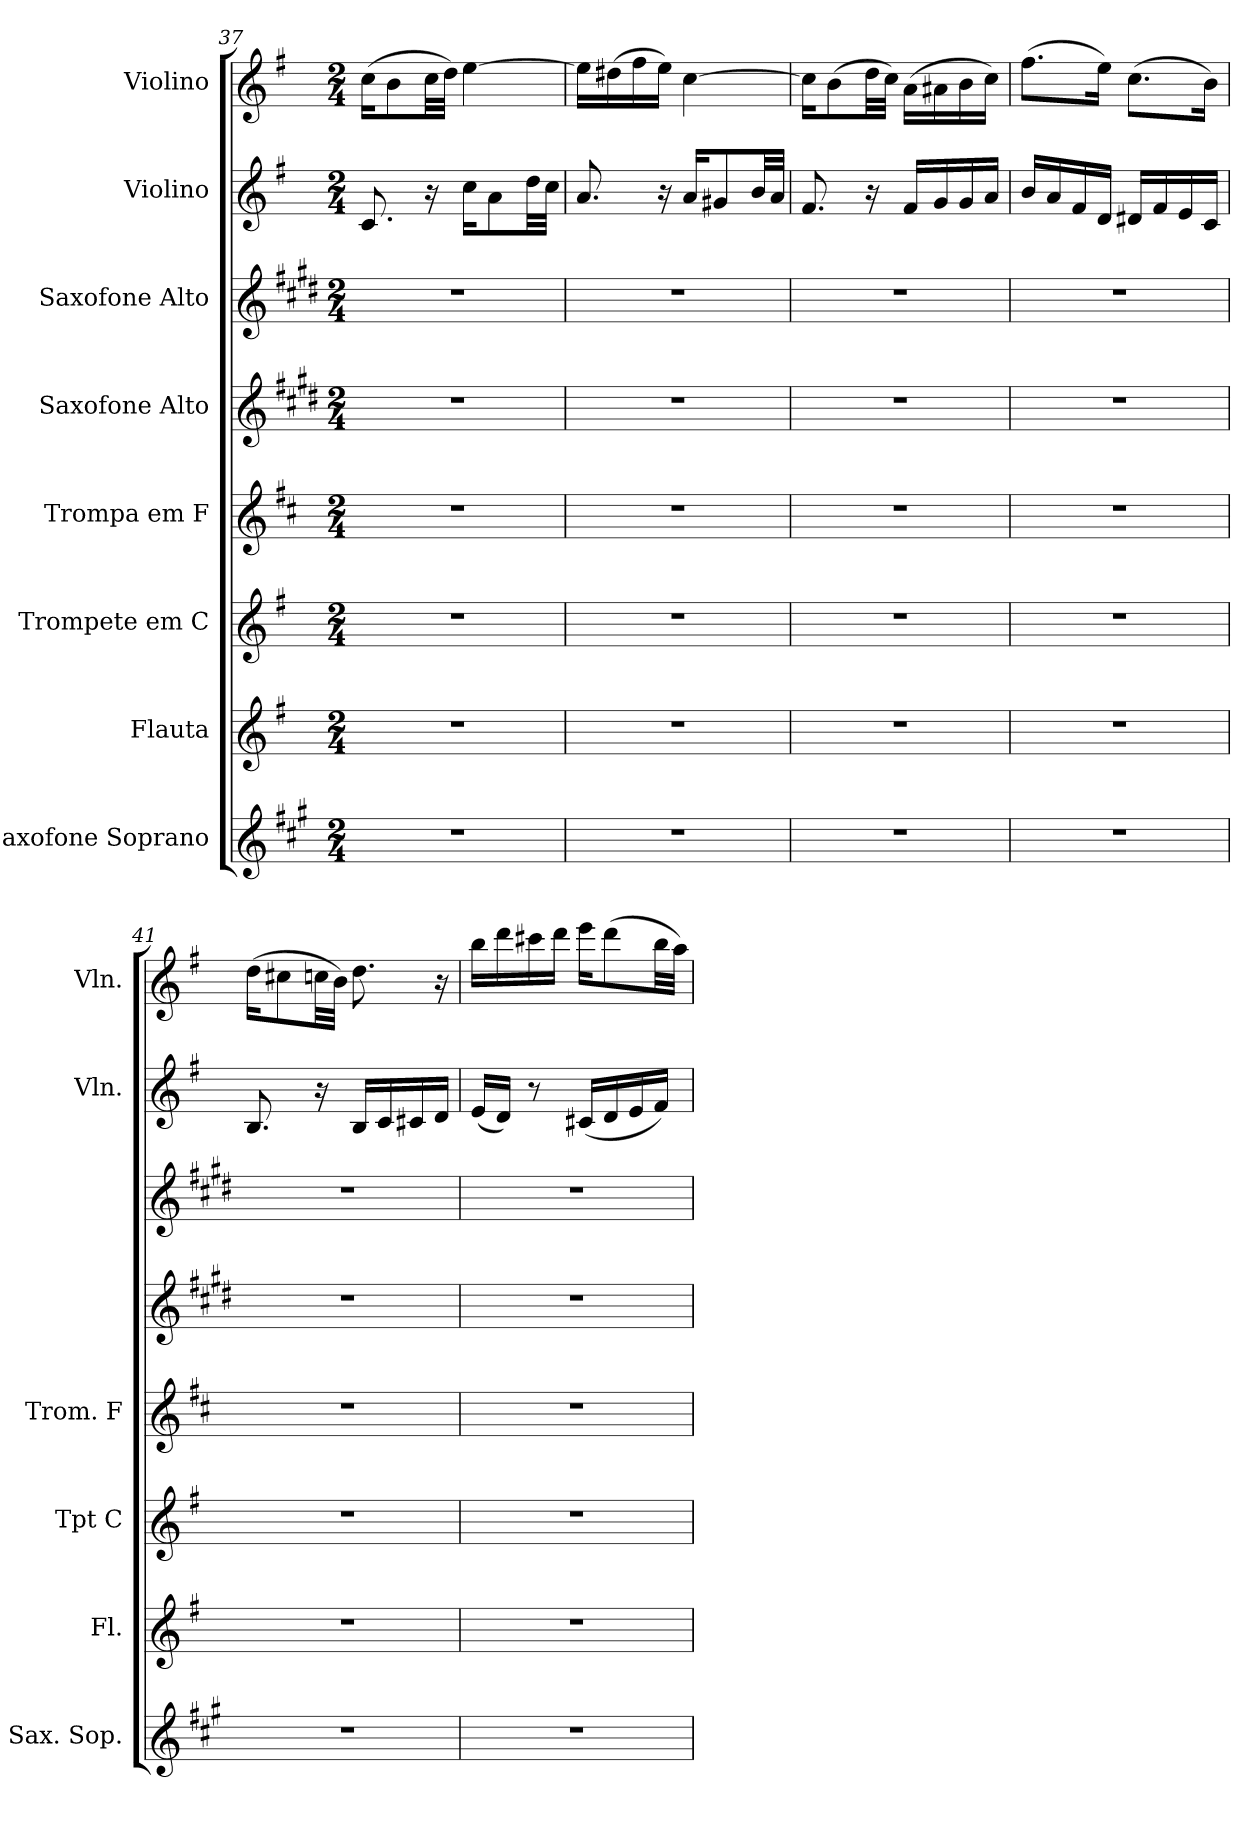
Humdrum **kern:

**kern	**kern	**kern	**kern	**kern	**kern	**kern	**kern
*part8	*part7	*part6	*part5	*part4	*part3	*part2	*part1
*staff8	*staff7	*staff6	*staff5	*staff4	*staff3	*staff2	*staff1
*I"Saxofone Soprano	*I"Flauta	*I"Trompete em C	*I"Trompa em F	*I"Saxofone Alto	*I"Saxofone Alto	*I"Violino	*I"Violino
*I'Sax. Sop.	*I'Fl.	*I'Tpt C	*I'Trom. F	*	*	*I'Vln.	*I'Vln.
*clefG2	*clefG2	*clefG2	*clefG2	*clefG2	*clefG2	*clefG2	*clefG2
*ITrd1c2	*	*	*ITrd4c7	*ITrd5c9	*ITrd5c9	*	*
*k[f#]	*k[f#]	*k[f#]	*k[f#]	*k[f#]	*k[f#]	*k[f#]	*k[f#]
*M2/4	*M2/4	*M2/4	*M2/4	*M2/4	*M2/4	*M2/4	*M2/4
=37	=37	=37	=37	=37	=37	=37	=37
2r	2r	2r	2r	2r	2r	8.c/	(16cc\KL
.	.	.	.	.	.	.	8b\
.	.	.	.	.	.	16r	32cc\LL
.	.	.	.	.	.	.	32dd\JJJ)
.	.	.	.	.	.	16cc\KL	[4ee\
.	.	.	.	.	.	8a\	.
.	.	.	.	.	.	32dd\LL	.
.	.	.	.	.	.	32cc\JJJ	.
!!LO:PB:g=z
=38	=38	=38	=38	=38	=38	=38	=38
2r	2r	2r	2r	2r	2r	8.a/	16ee\LL]
.	.	.	.	.	.	.	(16dd#X\
.	.	.	.	.	.	.	16ff#\
.	.	.	.	.	.	16r	16ee\JJ)
.	.	.	.	.	.	16a/KL	[4cc\
.	.	.	.	.	.	8g#X/	.
.	.	.	.	.	.	32b/LL	.
.	.	.	.	.	.	32a/JJJ	.
=39	=39	=39	=39	=39	=39	=39	=39
2r	2r	2r	2r	2r	2r	8.f#/	16cc\KL]
.	.	.	.	.	.	.	(8b\
.	.	.	.	.	.	16r	32dd\LL
.	.	.	.	.	.	.	32cc\JJJ)
.	.	.	.	.	.	16f#/LL	(16a\LL
.	.	.	.	.	.	16g/	16a#X\
.	.	.	.	.	.	16g/	16b\
.	.	.	.	.	.	16a/JJ	16cc\JJ)
=40	=40	=40	=40	=40	=40	=40	=40
2r	2r	2r	2r	2r	2r	16b/LL	(8.ff#\L
.	.	.	.	.	.	16a/	.
.	.	.	.	.	.	16f#/	.
.	.	.	.	.	.	16d/JJ	16ee\Jk)
.	.	.	.	.	.	16d#X/LL	(8.cc\L
.	.	.	.	.	.	16f#/	.
.	.	.	.	.	.	16e/	.
.	.	.	.	.	.	16c/JJ	16b\Jk)
=41	=41	=41	=41	=41	=41	=41	=41
2r	2r	2r	2r	2r	2r	8.B/	(16dd\KL
.	.	.	.	.	.	.	8cc#X\
.	.	.	.	.	.	16r	32ccn\LL
.	.	.	.	.	.	.	32b\JJJ)
.	.	.	.	.	.	16B/LL	8.dd\
.	.	.	.	.	.	16c/	.
.	.	.	.	.	.	16c#X/	.
.	.	.	.	.	.	16d/JJ	16r
!!LO:PB:g=z
=42	=42	=42	=42	=42	=42	=42	=42
2r	2r	2r	2r	2r	2r	(16e/LL	16bb\LL
.	.	.	.	.	.	16d/JJ)	16ddd\
.	.	.	.	.	.	8r	16ccc#X\
.	.	.	.	.	.	.	16ddd\JJ
.	.	.	.	.	.	(16c#X/LL	16eee\KL
.	.	.	.	.	.	16d/	(8ddd\
.	.	.	.	.	.	16e/	.
.	.	.	.	.	.	16f#/JJ)	32bb\LL
.	.	.	.	.	.	.	32aa\JJJ)
=	=	=	=	=	=	=	=
*-	*-	*-	*-	*-	*-	*-	*-
